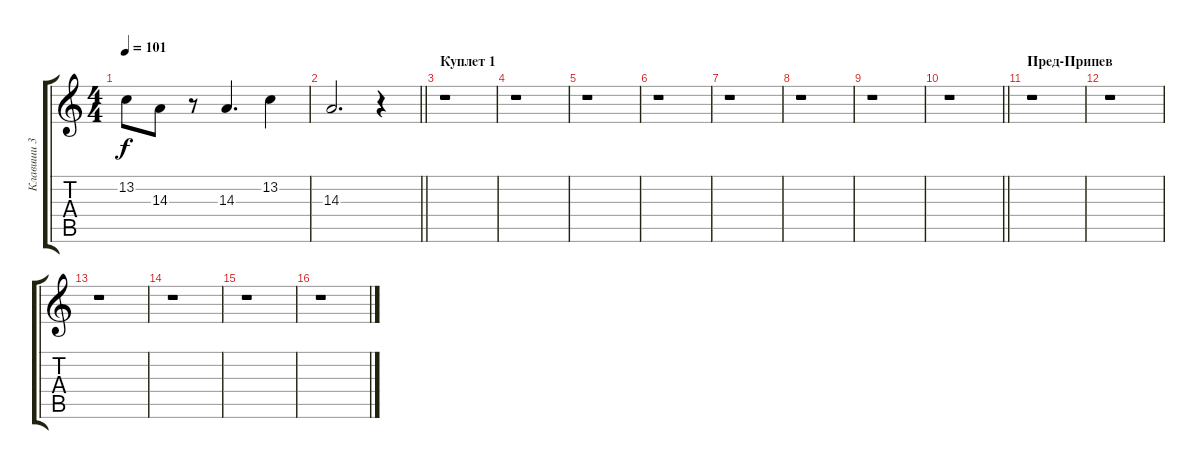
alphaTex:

\track ("Клавиши 3" "Клавиши 3") {instrument panflute}
\staff {score tabs}
\tuning (E4 B3 G3 D3 A2 E2) {hide}
\ts (4 4)
\tempo 101
\clef g2
\ks c
13.2.8{dy f} 14.3.8 r.8 14.3.4{d} 13.2.4 |
\barLineRight lightlight
14.3.2{d} r.4 |
\section ("" "Куплет 1")
r.1 |
r.1 |
r.1 |
r.1 |
r.1 |
r.1 |
r.1 |
\barLineRight lightlight
r.1 |
\section ("" "Пред-Припев")
r.1 |
r.1 |
r.1 |
r.1 |
r.1 |
r.1
